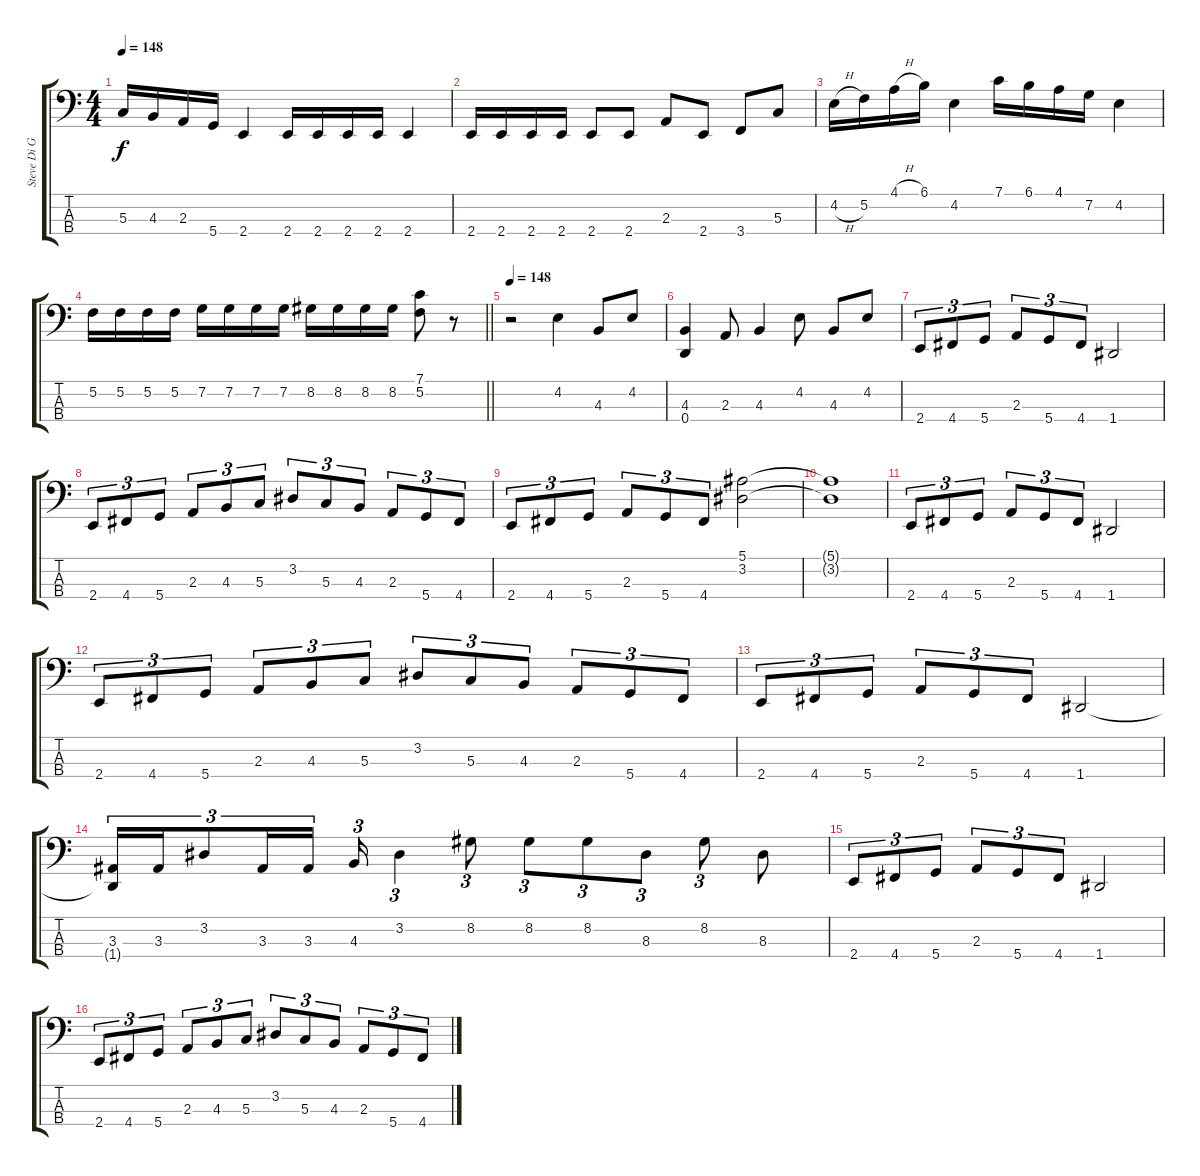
\track ("Steve Di Gorgio" "Steve Di G") {instrument fretlessbass}
\staff {score tabs}
\tuning (F2 C2 G1 D1) {hide}
\ts (4 4)
\tempo 148
\clef f4
\ks c
5.3.16{dy f} 4.3.16 2.3.16 5.4.16 2.4.4 2.4.16 2.4.16 2.4.16 2.4.16 2.4.4 |
2.4.16 2.4.16 2.4.16 2.4.16 2.4.8 2.4.8 2.3.8 2.4.8 3.4.8 5.3.8 |
4.2{h}.16 5.2.16 4.1{h}.16 6.1.16 4.2.4 7.1.16 6.1.16 4.1.16 7.2.16 4.2.4 |
\barLineRight lightlight
5.2.16 5.2.16 5.2.16 5.2.16 7.2.16 7.2.16 7.2.16 7.2.16 8.2.16 8.2.16 8.2.16 8.2.16 (7.1 5.2).8 r.8 |
\tempo 148
r.2 4.2.4 4.3.8 4.2.8 |
(4.3 0.4).4 2.3.8 4.3.4 4.2.8 4.3.8 4.2.8 |
2.4.8{tu (3 2)} 4.4.8{tu (3 2)} 5.4.8{tu (3 2)} 2.3.8{tu (3 2)} 5.4.8{tu (3 2)} 4.4.8{tu (3 2)} 1.4.2 |
2.4.8{tu (3 2)} 4.4.8{tu (3 2)} 5.4.8{tu (3 2)} 2.3.8{tu (3 2)} 4.3.8{tu (3 2)} 5.3.8{tu (3 2)} 3.2.8{tu (3 2)} 5.3.8{tu (3 2)} 4.3.8{tu (3 2)} 2.3.8{tu (3 2)} 5.4.8{tu (3 2)} 4.4.8{tu (3 2)} |
2.4.8{tu (3 2)} 4.4.8{tu (3 2)} 5.4.8{tu (3 2)} 2.3.8{tu (3 2)} 5.4.8{tu (3 2)} 4.4.8{tu (3 2)} (5.1 3.2).2 |
(5.1{t} 3.2{t}).1 |
2.4.8{tu (3 2)} 4.4.8{tu (3 2)} 5.4.8{tu (3 2)} 2.3.8{tu (3 2)} 5.4.8{tu (3 2)} 4.4.8{tu (3 2)} 1.4.2 |
2.4.8{tu (3 2)} 4.4.8{tu (3 2)} 5.4.8{tu (3 2)} 2.3.8{tu (3 2)} 4.3.8{tu (3 2)} 5.3.8{tu (3 2)} 3.2.8{tu (3 2)} 5.3.8{tu (3 2)} 4.3.8{tu (3 2)} 2.3.8{tu (3 2)} 5.4.8{tu (3 2)} 4.4.8{tu (3 2)} |
2.4.8{tu (3 2)} 4.4.8{tu (3 2)} 5.4.8{tu (3 2)} 2.3.8{tu (3 2)} 5.4.8{tu (3 2)} 4.4.8{tu (3 2)} 1.4.2 |
(3.3 1.4{t}).16{tu (3 2)} 3.3.16{tu (3 2)} 3.2.8{tu (3 2)} 3.3.16{tu (3 2)} 3.3.16{tu (3 2)} 4.3.16{tu (3 2)} 3.2.4{tu (3 2)} 8.2.8{tu (3 2)} 8.2.8{tu (3 2)} 8.2.8{tu (3 2)} 8.3.8{tu (3 2)} 8.2.8{tu (3 2)} 8.3.8 |
2.4.8{tu (3 2)} 4.4.8{tu (3 2)} 5.4.8{tu (3 2)} 2.3.8{tu (3 2)} 5.4.8{tu (3 2)} 4.4.8{tu (3 2)} 1.4.2 |
2.4.8{tu (3 2)} 4.4.8{tu (3 2)} 5.4.8{tu (3 2)} 2.3.8{tu (3 2)} 4.3.8{tu (3 2)} 5.3.8{tu (3 2)} 3.2.8{tu (3 2)} 5.3.8{tu (3 2)} 4.3.8{tu (3 2)} 2.3.8{tu (3 2)} 5.4.8{tu (3 2)} 4.4.8{tu (3 2)}
